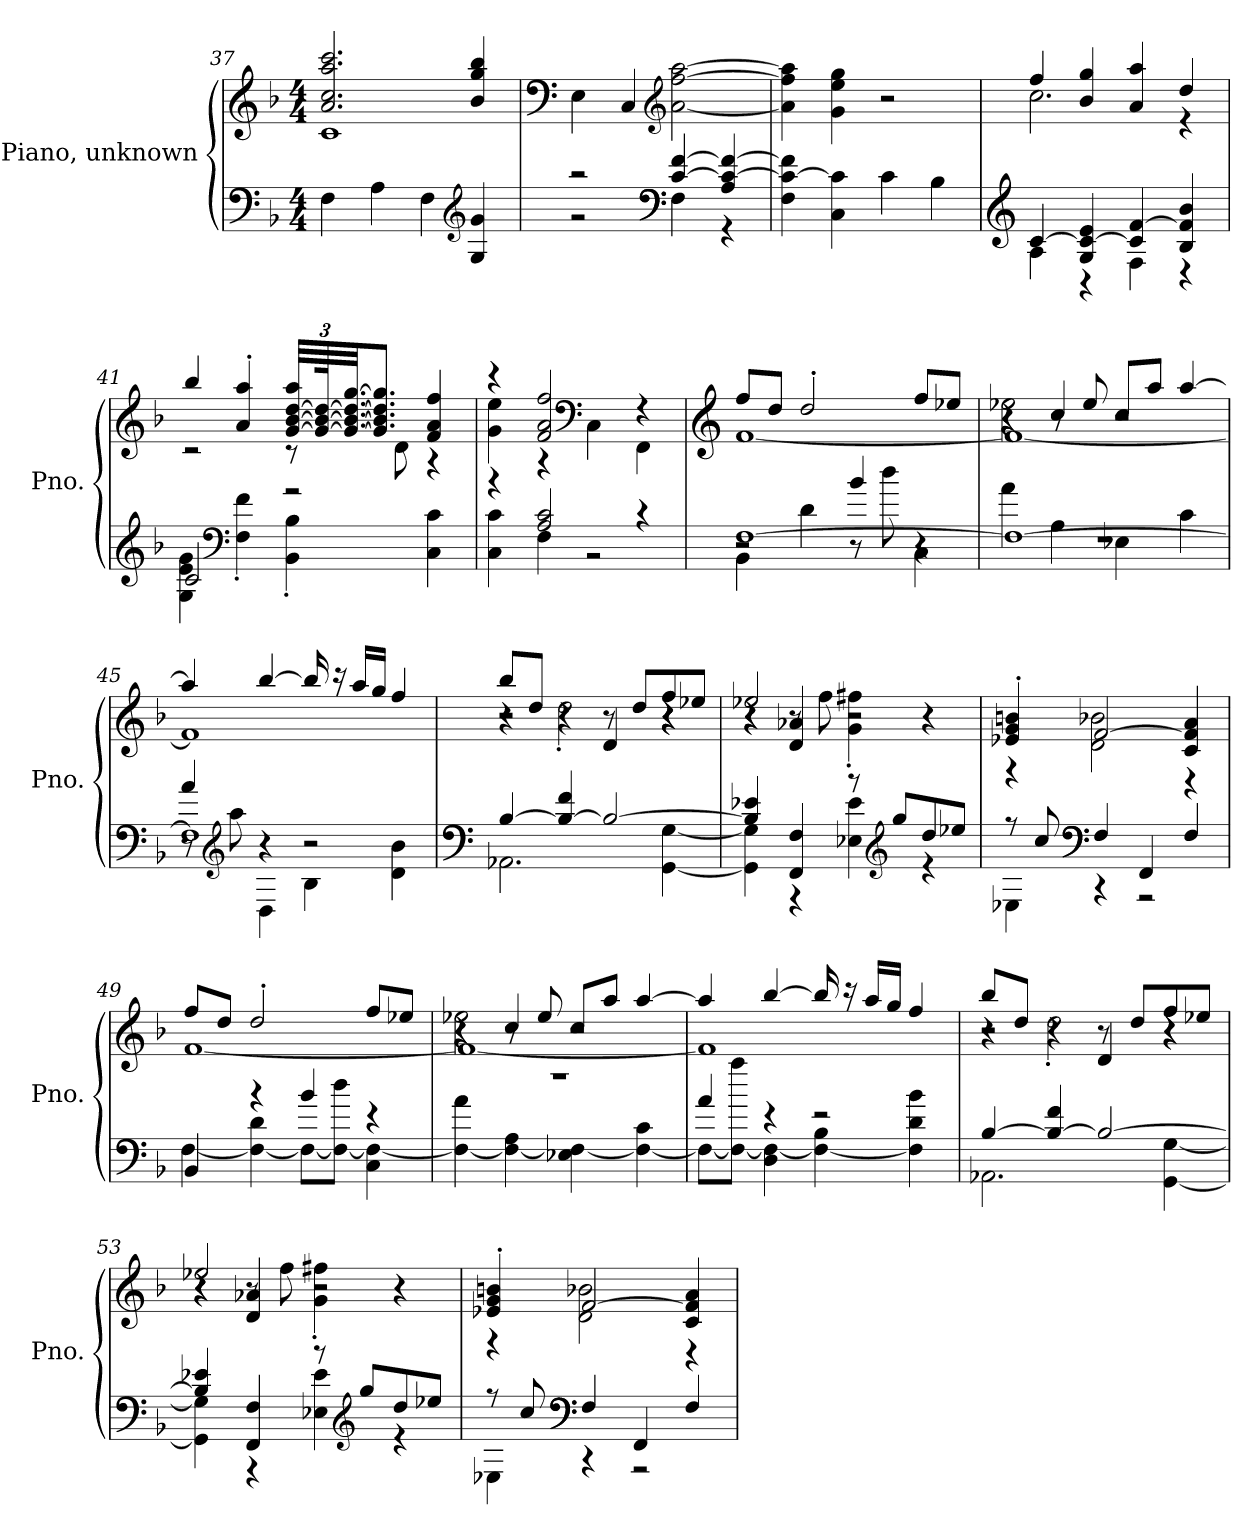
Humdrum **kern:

**kern	**kern
*part1	*part1
*staff2	*staff1
*I"Piano, unknown	*
*I'Pno.	*
*clefF4	*clefG2
*k[b-]	*k[b-]
*M4/4	*M4/4
=37	=37
*	*^
4F\	2.a/ 2.cc/ 2.aa/ 2.ccc/	1c
4A\	.	.
4F\	.	.
*clefG2	*	*
4G/ 4g/	4b-/ 4gg/ 4bb-/	.
*	*v	*v
=38	=38
*	*clefF4
*^	*
2r	2r	4E\
.	.	4C/
*clefF4	*	*clefG2
[4c/ [4f/	4F\	[2a\ [2ff\ [2aa\
4A/ 4c/_ 4f/_	4r	.
*v	*v	*
=39	=39
4F\ 4c\_ 4f\]	4a\] 4ff\] 4aa\]
4C\ 4c\]	4g\ 4ee\ 4gg\
4c\	2r
4B-\	.
=40	=40
*clefG2	*
*^	*^
[4c/	4A\	4ff/	2.cc\
4G/ 4c/_ 4e/	4r	4b-/ 4gg/	.
4c/] [4f/	4F\	4a/ 4aa/	.
4B-/ 4f/] 4b-/	4r	4dd/	4r
!!LO:LB:g=z	!!
=41	=41	=41	=41
2c/	4G\ 4e\ 4g\	4bb-/	2r
*clefF4	*	*	*
.	4F\' 4f\'	4a/' 4aa/'	.
*	*	*Xbrackettup	*
2r	4BB-\' 4B-\'	[48g/ [48b-/ [48dd/ 48aa/LLL	8r
.	.	96g/_ 96b-/_ 96dd/_K	.
.	.	48.g/_ 48.b-/_ 48.dd/_ [48.gg/JJ	.
.	.	8.g/] 8.b-/] 8.dd/] 8.gg/]J	.
.	.	.	8d\
.	4C\ 4c\	4f/ 4a/ 4ff/	4r
=42	=42	=42	=42
4r	4C\ 4c\	4r	4g\ 4ee\
2A/ 2c/	4F\	2f/ 2a/ 2ff/	4r
*	*	*clefF4	*
.	2r	.	4C\
4r	.	4r	4FF\
*v	*v	*	*
=43	=43	=43
*	*clefG2	*
*^	*	*
*	*^	*	*
2r	4BB-\	[1F	8ff/L	[1f
.	.	.	8dd/J	.
.	4d\	.	2dd'/	.
4b-/	8r	.	.	.
.	8dd\	.	.	.
4r	4C\	.	8ff/L	.
.	.	.	8ee-X/J	.
=44	=44	=44	=44	=44
*	*	*	*^	*^
1r	4a\	1F_	4r	2ee-X\	4r	1f_
.	4A\	.	8r	.	4cc/	.
.	.	.	8ee-/	.	.	.
.	4E-X\	.	8cc/L	2r	2r	.
.	.	.	8aa/J	.	.	.
.	4c\	.	[4aa/	.	.	.
*	*	*	*	*v	*v	*v
!!LO:LB:g=z
=45	=45	=45	=45	=45
4a/	8r	1F]	4aa/]	1f]
*clefG2	*	*	*	*
.	8aa\	.	.	.
4r	4D\	.	[4bb-/	.
2r	4B-\	.	16bb-/]	.
.	.	.	16r	.
.	.	.	16aa/LL	.
.	.	.	16gg/JJ	.
.	4d\ 4b-\	.	4ff/	.
*v	*v	*v	*	*
*	*v	*v
=46	=46
*clefF4	*
*^	*^
*	*	*	*^
[4B-/	2.AA-X\	8bb-/L	4r	2r
.	.	8dd/J	.	.
4B-/_ 4f/	.	4r	2dd'\	.
2B-/_	.	8r	.	4d/
.	.	8dd/L	.	.
.	[4GG\ [4G\	8ff/	4r	4r
.	.	8ee-X/J	.	.
=47	=47	=47	=47	=47
4B-/] 4e-X/	4GG\] 4G\]	2ee-X/	4r	4r
4FF/ 4F/	4r	.	8r	4d/ 4a-X/
.	.	.	8ff\	.
8r	4E-X\ 4e-\	2r	4g\' 4ff#X\'	2r
*clefG2	*	*	*	*
8gg/L	.	.	.	.
8dd/	4r	.	4r	.
8ee-X/J	.	.	.	.
*	*	*	*v	*v
=48	=48	=48	=48
8r	4E-X\	4e-X/' 4g/' 4bn/'	4r
8cc/	.	.	.
*clefF4	*	*	*
4F/	4r	[2f/	2d\ 2b-X\
4FF/	2r	.	.
4F/	.	4c/ 4f/] 4a/	4r
!!LO:LB:g=z	!!
=49	=49	=49	=49
4BB-/	[4F\	8ff/L	[1f
.	.	8dd/J	.
4r	4F\_ 4d\	2dd'/	.
4b-/	8F\L_	.	.
.	8F\_ 8dd\J	.	.
4r	4C\ 4F\_	8ff/L	.
.	.	8ee-X/J	.
=50	=50	=50	=50
*	*	*^	*^
1r	4F\_ 4a\	4r	2ee-X\	4r	1f_
.	4F\_ 4A\	8r	.	4cc/	.
.	.	8ee-/	.	.	.
.	4E-X\ 4F\_	8cc/L	2r	2r	.
.	.	8aa/J	.	.	.
.	4F\_ 4c\	[4aa/	.	.	.
*	*	*	*v	*v	*v
=51	=51	=51	=51
4a/	8F\L_	4aa/]	1f]
.	8F\_ 8aa\J	.	.
4r	4D\ 4F\_	[4bb-/	.
2r	4F\_ 4B-\	16bb-/]	.
.	.	16r	.
.	.	16aa/LL	.
.	.	16gg/JJ	.
.	4F\] 4d\ 4b-\	4ff/	.
=52	=52	=52	=52
*	*	*	*^
[4B-/	2.AA-X\	8bb-/L	4r	2r
.	.	8dd/J	.	.
4B-/_ 4f/	.	4r	2dd'\	.
2B-/_	.	8r	.	4d/
.	.	8dd/L	.	.
.	[4GG\ [4G\	8ff/	4r	4r
.	.	8ee-X/J	.	.
!!LO:LB:g=z	!!	!!
=53	=53	=53	=53	=53
4B-/] 4e-X/	4GG\] 4G\]	2ee-X/	4r	4r
4FF/ 4F/	4r	.	8r	4d/ 4a-X/
.	.	.	8ff\	.
8r	4E-X\ 4e-\	2r	4g\' 4ff#X\'	2r
*clefG2	*	*	*	*
8gg/L	.	.	.	.
8dd/	4r	.	4r	.
8ee-X/J	.	.	.	.
*	*	*	*v	*v
=54	=54	=54	=54
8r	4E-X\	4e-X/' 4g/' 4bn/'	4r
8cc/	.	.	.
*clefF4	*	*	*
4F/	4r	[2f/	2d\ 2b-X\
4FF/	2r	.	.
4F/	.	4c/ 4f/] 4a/	4r
*v	*v	*	*
*	*v	*v
=	=
*-	*-
